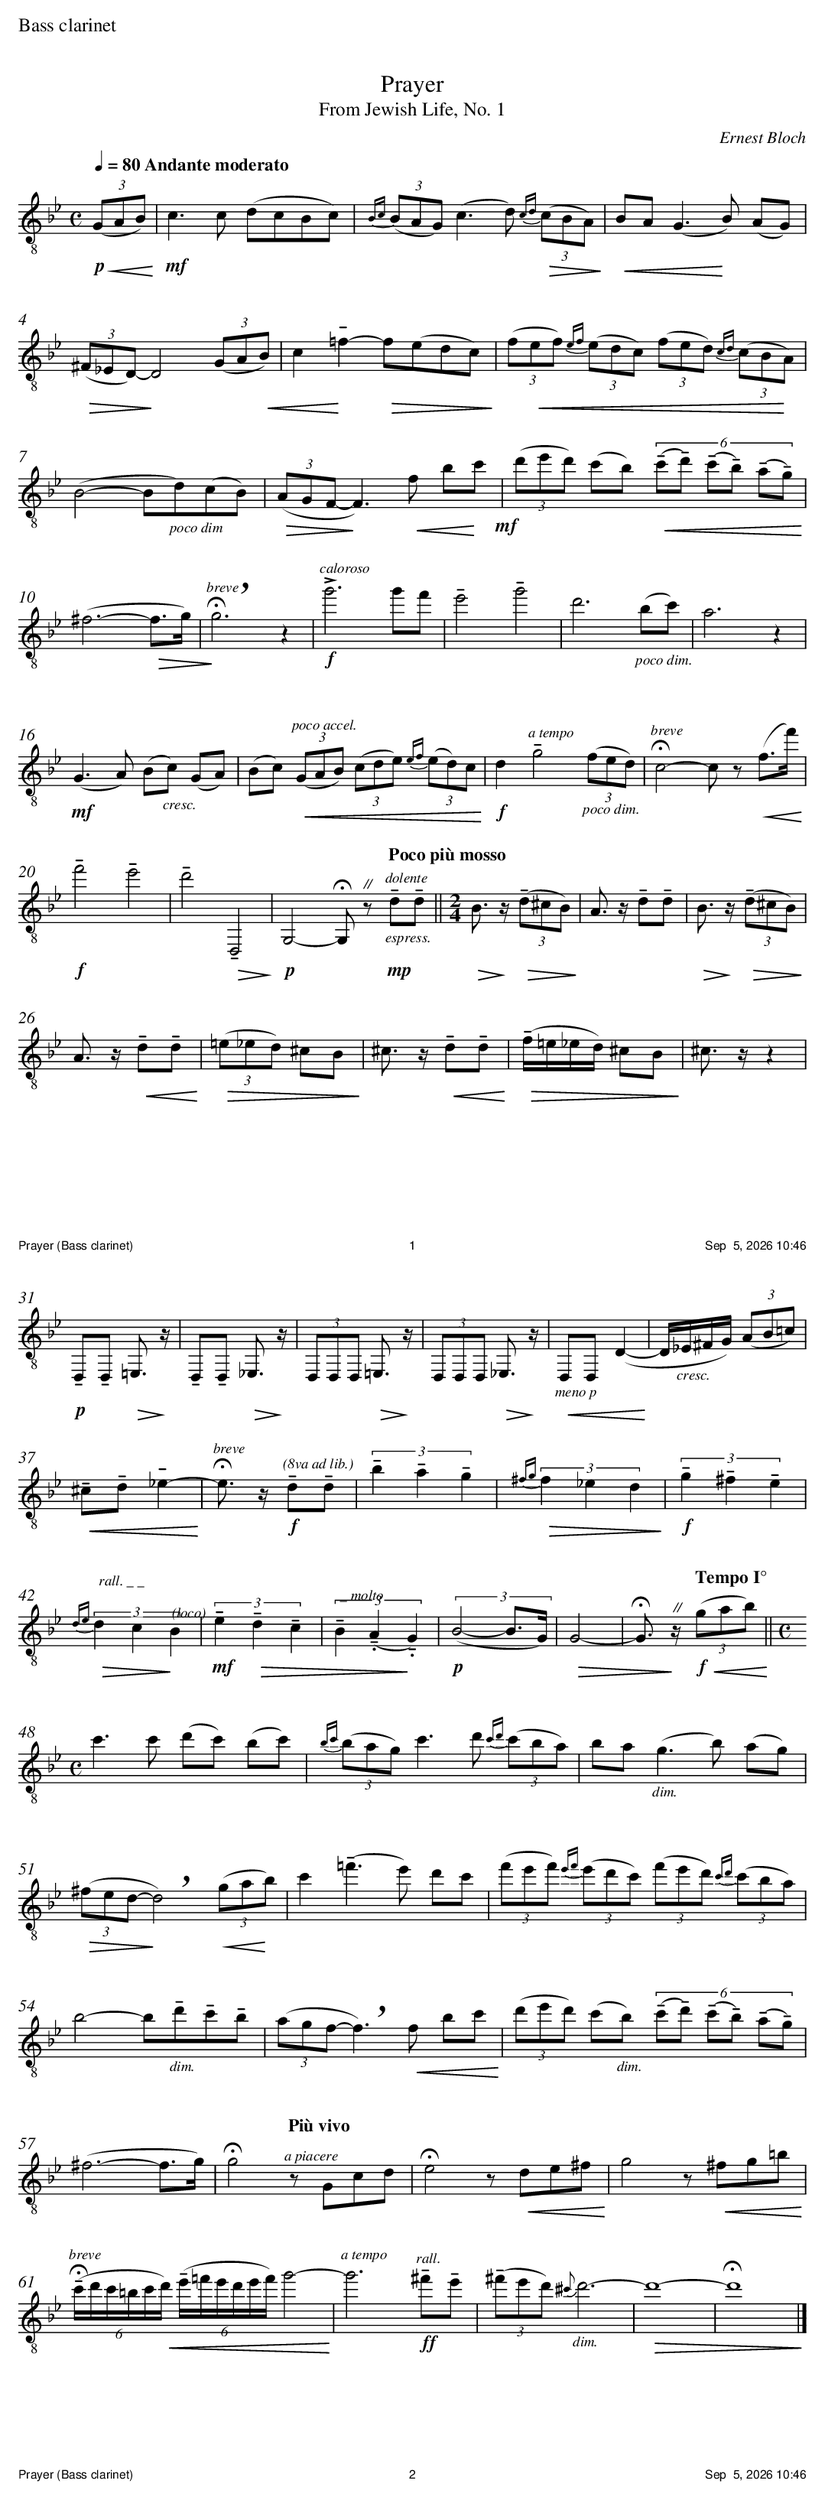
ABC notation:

X:1
%%text Bass clarinet
T:Prayer
T:From Jewish Life, No. 1
C:Ernest Bloch
M:C
L:1/8
Q:1/4=80 " Andante moderato"
K:Gm clef=treble_8
!p!!<(!(3(G,A,B,) !<)!| !mf!C3 C (DCB,C) | {B,C}((3B,A,G,) (C3 D) {CD}(3(!>(!CB,A,!>)!) | !<(!B,A, (G,3 !<)!B,) (A,G,) |
!>(!((3^F,_E,D,-) !>)!D,4 ((3G,A,!<(!B,) | C2 !<)!!tenuto!=F2- !>(!F(EDC) !>)!| ((3F!<(!EF) (3{EF}(EDC) ((3FED) (3{CD}(CB,!<)!A,) |
(B,4- B,"_poco dim"D)(CB,) | !>(!((3A,G,F,- !>)!F,3) !<(!F B!<)!c !mf!|((3ded) (cB) !<(!(6:4:6(!tenuto!c!tenuto!d) (!tenuto!c!tenuto!B) (!tenuto!A!tenuto!G) !<)! |
(^F6- !>(!F3/2G/2) | "^breve"!fermata!!breath!!>)!G6 z2 | "^caloroso"!>!!f!g6 gf | !tenuto!e4 !tenuto!g4 | d6 "_poco dim."(Bc) | A6 z2 |
!mf!(G,3 A,) (B,"_cresc."C) (G,A,) | (B,C) !<(!"^poco accel."(3(G,A,B,) ((3CDE) {EF}(3(ED)C !<)! | !f! D2 "^a tempo"!tenuto!G4 "_poco dim."(3(FED) | "^breve"!fermata!C4- Cz !<(!(F3/2f/2)!<)! |
!f!!tenuto!f4 !tenuto!e4 | !tenuto!d4 !>(!!tenuto!D,,4 !>)!| !p!G,,4- !fermata!G,, "^//"z [Q:"Poco più mosso"]!mp!"^dolente""_espress."!tenuto!D!tenuto!D ||[M:2/4]!>(!B,3/2!>)!z/2 !>(!(3(!tenuto!D^CB,) !>)!| A,3/2z/2 !tenuto!D!tenuto!D| !>(!B,3/2!>)!z/2 !>(!(3(!tenuto!D^CB,) !>)!|
A,3/2z/2 !<(!!tenuto!D!tenuto!D !<)!| !>(!(3(=E_ED) ^CB, !>)!| ^C3/2z/2 !<(!!tenuto!D!tenuto!D !<)!| !>(!(!tenuto!F/2=E/2_E/2D/2) ^CB, !>)!| ^C3/2z/2 z2 |
!p!!tenuto!D,,!tenuto!D,, !>(!=E,,3/2 !>)!z/2 | !tenuto!D,,!tenuto!D,, !>(!_E,,3/2 !>)!z/2 | (3D,,D,,D,, !>(!=E,,3/2 !>)!z/2 | (3D,,D,,D,, !>(!_E,,3/2 !>)!z/2 | "_meno p"!<(!D,,D,, (D,2- !<)!| D,/2"_cresc."_E,/2^F,/2G,/2) (3(A,B,=C) |
!<(!!tenuto!^C!tenuto!D !tenuto!_E2- !<)!| "^breve"!fermata!E3/2 z/2 "^(8va ad lib.)"!f!!tenuto!D!tenuto!D | (3!tenuto!B2 !tenuto!A2 !tenuto!G2 | {^FG}!>(!(3F2 _E2 D2 !>)! | !f!(3!tenuto!G2 !tenuto!^F2 !tenuto!E2 |
{DE}!>(!(3"@0,30rall. _ _"D2 C2 !>)!B,2 |!mf!"@-40,0(loco)"(3!tenuto!E2 !>(!!tenuto!D2 !tenuto!C2 |(3"@0,24 _ molto"!tenuto!B,2 (!tenuto!.A,2!>)!!tenuto!.G,2) | !p!(3:2:3(B,4- B,3/2G,/2) | !>(!G,4- | !fermata!G,3/2 !>)!"^//"z/2 !f![Q:"Tempo I°"]!<(!(3(GAB) !<)! ||[M:C]
c3 c (dc) (Bc) | {Bc}(3(BAG) c3 d {cd}(3(cBA) | BA "_dim."(G3 B) (AG) |
!>(!(3(^FED- !>)!!breath!D4) !<(!(3(GA!<)!B) | c2 (!tenuto!=f3 e) dc | (3(fef) {ef}(3(edc) (3(fed) {cd}(3(cBA) |
B4- B"_dim."!tenuto!d!tenuto!c!tenuto!B | ((3AGF- !breath!F3) !<(!F Bc !<)!| (3(ded) (c"_dim."B) (6:4:6(!tenuto!c!tenuto!d) (!tenuto!c!tenuto!B) (!tenuto!A!tenuto!G) |
(^F6- F3/2G/2) | !fermata!G4 [Q:"Più vivo"]"^a piacere"z G,CD | !fermata!E4 z!<(!DE^F !<)!| G4 z !<(!^FG=B !<)!|
("^breve"!fermata!(6:4:6!tenuto!c/2d/2c/2=B/2c/2!<(!d/2) ((6:4:6!tenuto!e/2=f/2e/2d/2e/2f/2) g4- !<)!| "^a tempo" g6 !ff!"^rall."!tenuto!^f!tenuto!e | (3(!tenuto!^fed) {^3/2c}"_dim."d6- | !>(!d8- | !fermata!d8 !>)!|]
